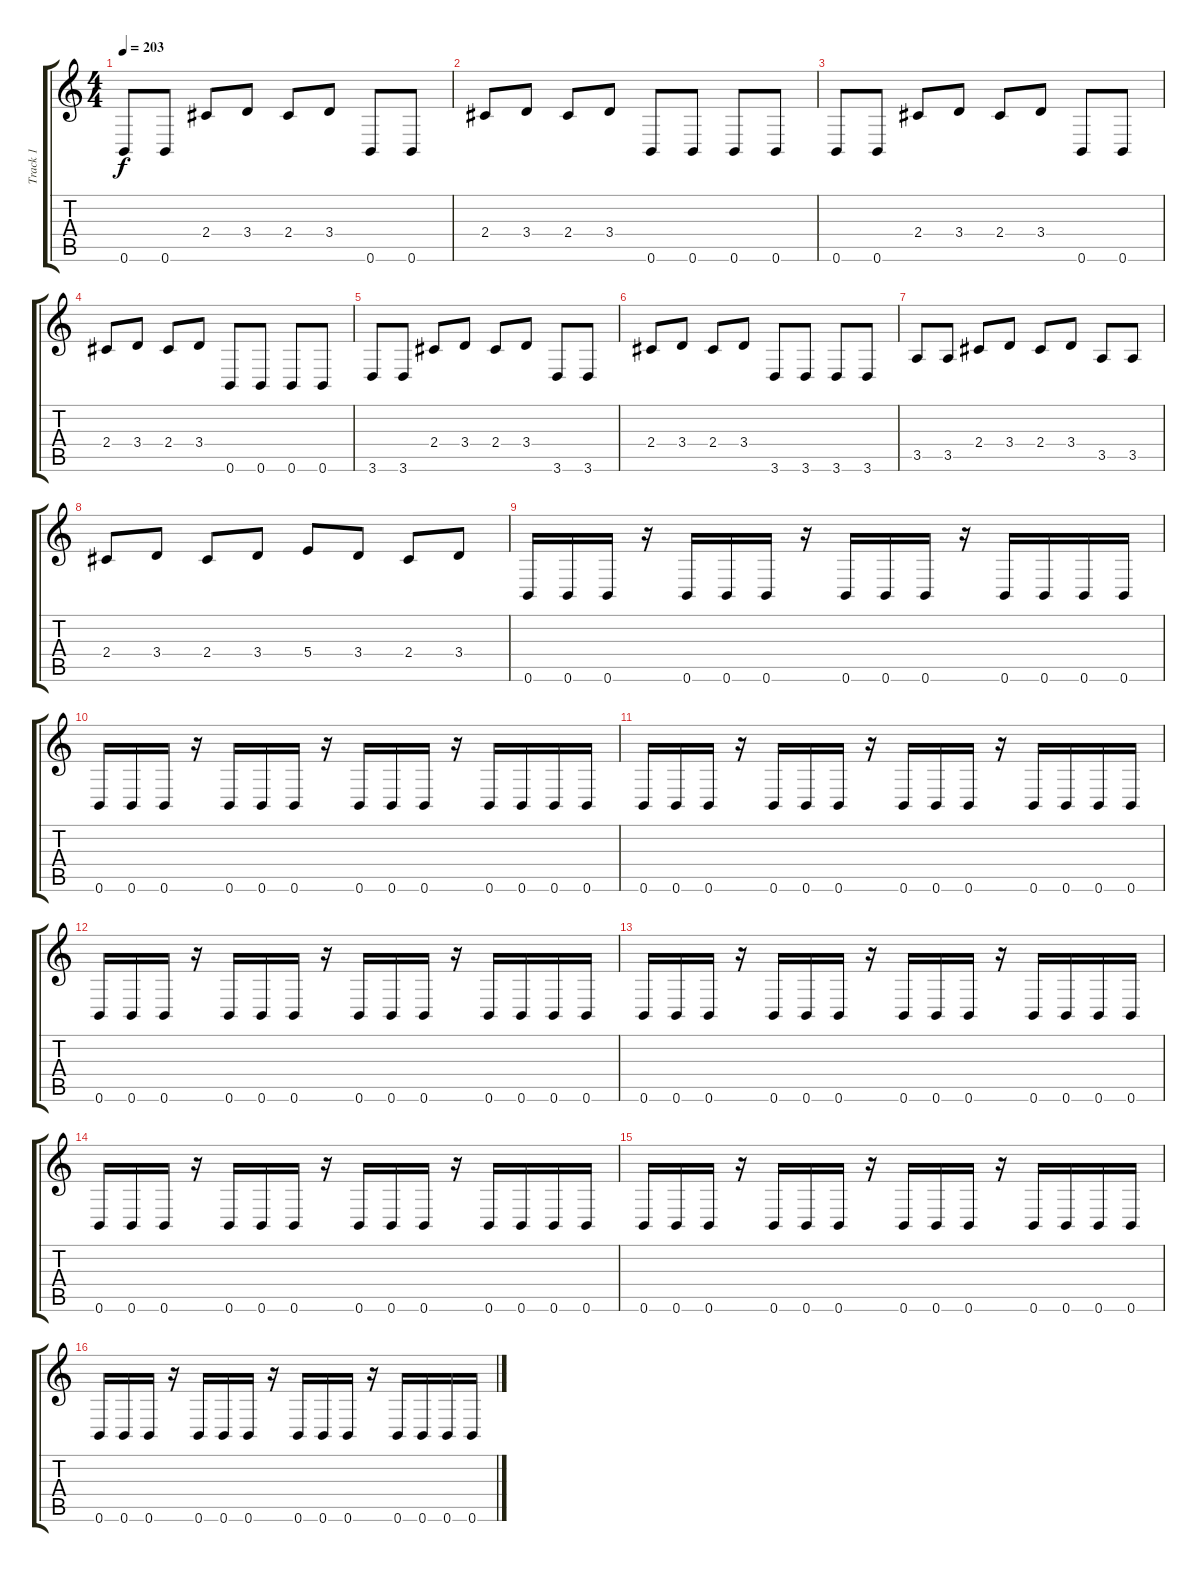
\track ("Track 1" "Track 1") {instrument overdrivenguitar}
\staff {score tabs}
\tuning (Db4 Ab3 E3 B2 Gb2 B1) {hide}
\ts (4 4)
\tempo 203
\clef g2
\ks c
0.6.8{dy f volume 16} 0.6.8 2.4.8 3.4.8 2.4.8 3.4.8 0.6.8 0.6.8 |
2.4.8 3.4.8 2.4.8 3.4.8 0.6.8 0.6.8 0.6.8 0.6.8 |
0.6.8 0.6.8 2.4.8 3.4.8 2.4.8 3.4.8 0.6.8 0.6.8 |
2.4.8 3.4.8 2.4.8 3.4.8 0.6.8 0.6.8 0.6.8 0.6.8 |
3.6.8 3.6.8 2.4.8 3.4.8 2.4.8 3.4.8 3.6.8 3.6.8 |
2.4.8 3.4.8 2.4.8 3.4.8 3.6.8 3.6.8 3.6.8 3.6.8 |
3.5.8 3.5.8 2.4.8 3.4.8 2.4.8 3.4.8 3.5.8 3.5.8 |
2.4.8 3.4.8 2.4.8 3.4.8 5.4.8 3.4.8 2.4.8 3.4.8 |
0.6.16 0.6.16 0.6.16 r.16 0.6.16 0.6.16 0.6.16 r.16 0.6.16 0.6.16 0.6.16 r.16 0.6.16 0.6.16 0.6.16 0.6.16 |
0.6.16 0.6.16 0.6.16 r.16 0.6.16 0.6.16 0.6.16 r.16 0.6.16 0.6.16 0.6.16 r.16 0.6.16 0.6.16 0.6.16 0.6.16 |
0.6.16 0.6.16 0.6.16 r.16 0.6.16 0.6.16 0.6.16 r.16 0.6.16 0.6.16 0.6.16 r.16 0.6.16 0.6.16 0.6.16 0.6.16 |
0.6.16 0.6.16 0.6.16 r.16 0.6.16 0.6.16 0.6.16 r.16 0.6.16 0.6.16 0.6.16 r.16 0.6.16 0.6.16 0.6.16 0.6.16 |
0.6.16 0.6.16 0.6.16 r.16 0.6.16 0.6.16 0.6.16 r.16 0.6.16 0.6.16 0.6.16 r.16 0.6.16 0.6.16 0.6.16 0.6.16 |
0.6.16 0.6.16 0.6.16 r.16 0.6.16 0.6.16 0.6.16 r.16 0.6.16 0.6.16 0.6.16 r.16 0.6.16 0.6.16 0.6.16 0.6.16 |
0.6.16 0.6.16 0.6.16 r.16 0.6.16 0.6.16 0.6.16 r.16 0.6.16 0.6.16 0.6.16 r.16 0.6.16 0.6.16 0.6.16 0.6.16 |
0.6.16 0.6.16 0.6.16 r.16 0.6.16 0.6.16 0.6.16 r.16 0.6.16 0.6.16 0.6.16 r.16 0.6.16 0.6.16 0.6.16 0.6.16
